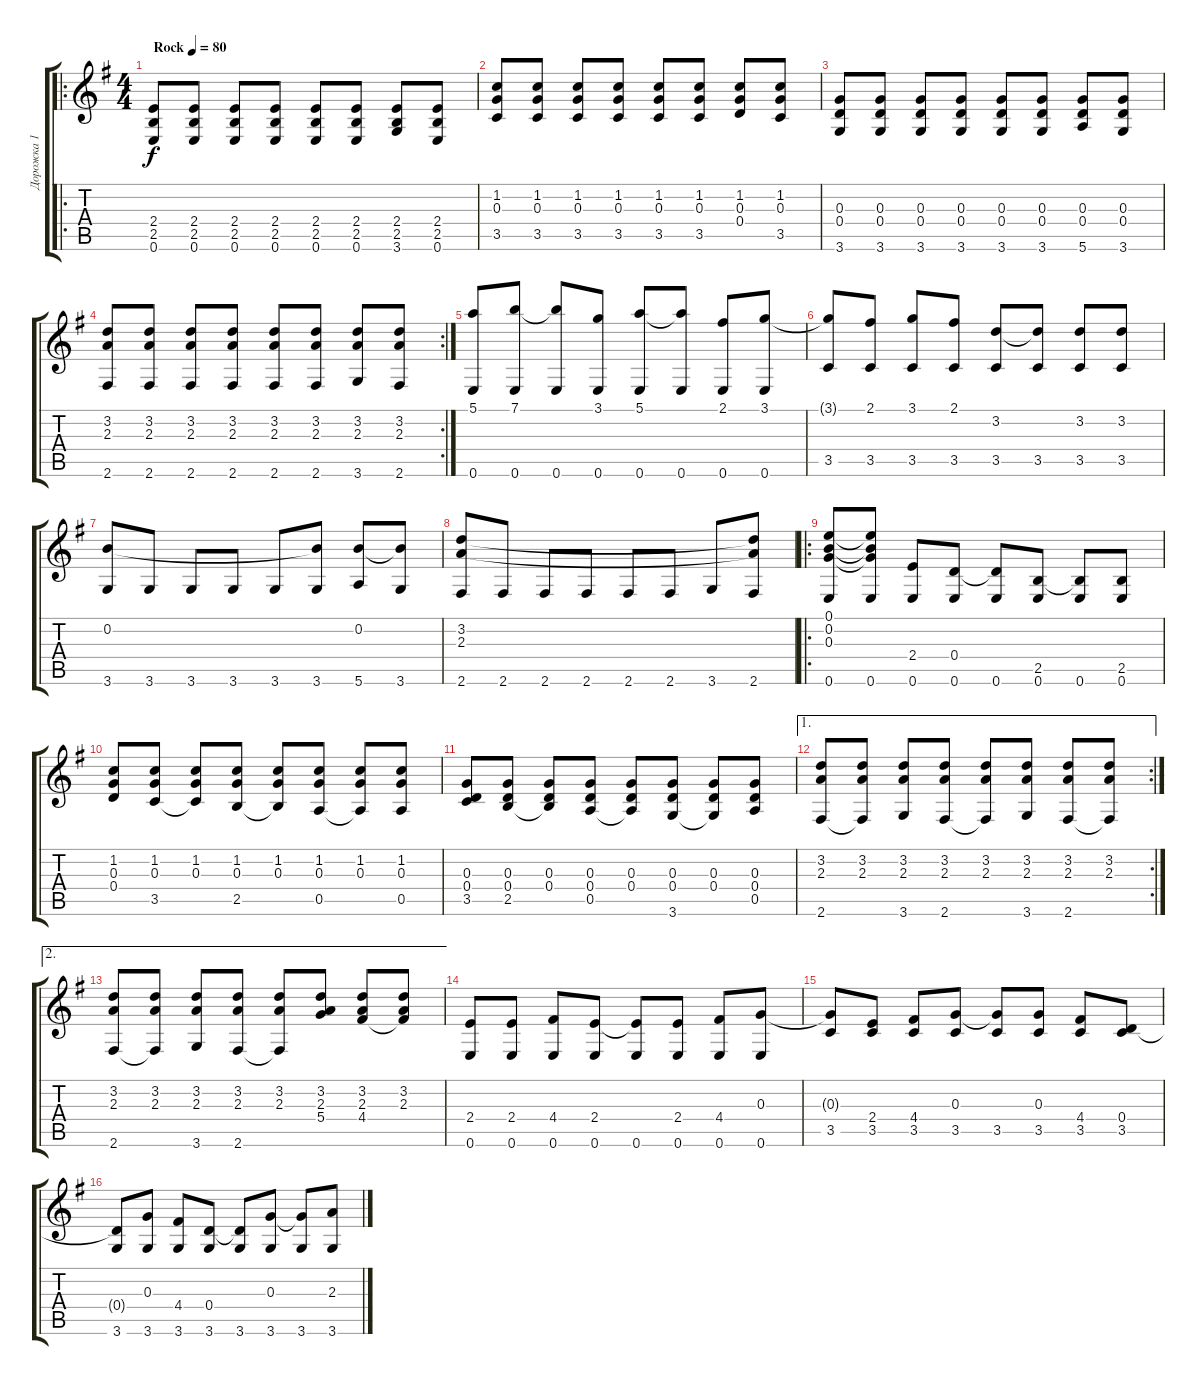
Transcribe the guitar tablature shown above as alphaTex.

\track ("Дорожка 1" "Дорожка 1") {instrument acousticguitarnylon}
\staff {score tabs}
\tuning (E4 B3 G3 D3 A2 E2) {hide}
\ro
\ts (4 4)
\tempo (80 "Rock")
\clef g2
\ks eminor
(2.4 2.5 0.6).8{dy f instrument acousticguitarnylon} (2.4 2.5 0.6).8 (2.4 2.5 0.6).8 (2.4 2.5 0.6).8 (2.4 2.5 0.6).8 (2.4 2.5 0.6).8 (2.4 2.5 3.6).8 (2.4 2.5 0.6).8 |
(1.2 0.3 3.5).8 (1.2 0.3 3.5).8 (1.2 0.3 3.5).8 (1.2 0.3 3.5).8 (1.2 0.3 3.5).8 (1.2 0.3 3.5).8 (1.2 0.3 0.4).8 (1.2 0.3 3.5).8 |
(0.3 0.4 3.6).8 (0.3 0.4 3.6).8 (0.3 0.4 3.6).8 (0.3 0.4 3.6).8 (0.3 0.4 3.6).8 (0.3 0.4 3.6).8 (0.3 0.4 5.6).8 (0.3 0.4 3.6).8 |
\rc 2
(3.2 2.3 2.6).8 (3.2 2.3 2.6).8 (3.2 2.3 2.6).8 (3.2 2.3 2.6).8 (3.2 2.3 2.6).8 (3.2 2.3 2.6).8 (3.2 2.3 3.6).8 (3.2 2.3 2.6).8 |
(5.1 0.6).8 (7.1 0.6).8 (7.1{t} 0.6).8 (3.1 0.6).8 (5.1 0.6).8 (5.1{t} 0.6).8 (2.1 0.6).8 (3.1 0.6).8 |
(3.1{t} 3.5).8 (2.1 3.5).8 (3.1 3.5).8 (2.1 3.5).8 (3.2 3.5).8 (3.2{t} 3.5).8 (3.2 3.5).8 (3.2 3.5).8 |
(0.2 3.6).8 3.6.8 3.6.8 3.6.8 3.6.8 (0.2{t} 3.6).8 (0.2 5.6).8 (0.2{t} 3.6).8 |
(3.2 2.3 2.6).8 2.6.8 2.6.8 2.6.8 2.6.8 2.6.8 3.6.8 (3.2{t} 2.3{t} 2.6).8 |
\ro
(0.1 0.2 0.3 0.6).8 (0.1{t} 0.2{t} 0.3{t} 0.6).8 (2.4 0.6).8 (0.4 0.6).8 (0.4{t} 0.6).8 (2.5 0.6).8 (2.5{t} 0.6).8 (2.5 0.6).8 |
(1.2 0.3 0.4).8 (1.2 0.3 3.5).8 (1.2 0.3 3.5{t}).8 (1.2 0.3 2.5).8 (1.2 0.3 2.5{t}).8 (1.2 0.3 0.5).8 (1.2 0.3 0.5{t}).8 (1.2 0.3 0.5).8 |
(0.3 0.4 3.5).8 (0.3 0.4 2.5).8 (0.3 0.4 2.5{t}).8 (0.3 0.4 0.5).8 (0.3 0.4 0.5{t}).8 (0.3 0.4 3.6).8 (0.3 0.4 3.6{t}).8 (0.3 0.4 0.5).8 |
\ae 1
\rc 2
(3.2 2.3 2.6).8 (3.2 2.3 2.6{t}).8 (3.2 2.3 3.6).8 (3.2 2.3 2.6).8 (3.2 2.3 2.6{t}).8 (3.2 2.3 3.6).8 (3.2 2.3 2.6).8 (3.2 2.3 2.6{t}).8 |
\ae 2
(3.2 2.3 2.6).8 (3.2 2.3 2.6{t}).8 (3.2 2.3 3.6).8 (3.2 2.3 2.6).8 (3.2 2.3 2.6{t}).8 (3.2 2.3 5.4).8 (3.2 2.3 4.4).8 (3.2 2.3 4.4{t}).8 |
(2.4 0.6).8 (2.4 0.6).8 (4.4 0.6).8 (2.4 0.6).8 (2.4{t} 0.6).8 (2.4 0.6).8 (4.4 0.6).8 (0.3 0.6).8 |
(0.3{t} 3.5).8 (2.4 3.5).8 (4.4 3.5).8 (0.3 3.5).8 (0.3{t} 3.5).8 (0.3 3.5).8 (4.4 3.5).8 (0.4 3.5).8 |
(0.4{t} 3.6).8 (0.3 3.6).8 (4.4 3.6).8 (0.4 3.6).8 (0.4{t} 3.6).8 (0.3 3.6).8 (0.3{t} 3.6).8 (2.3 3.6).8
